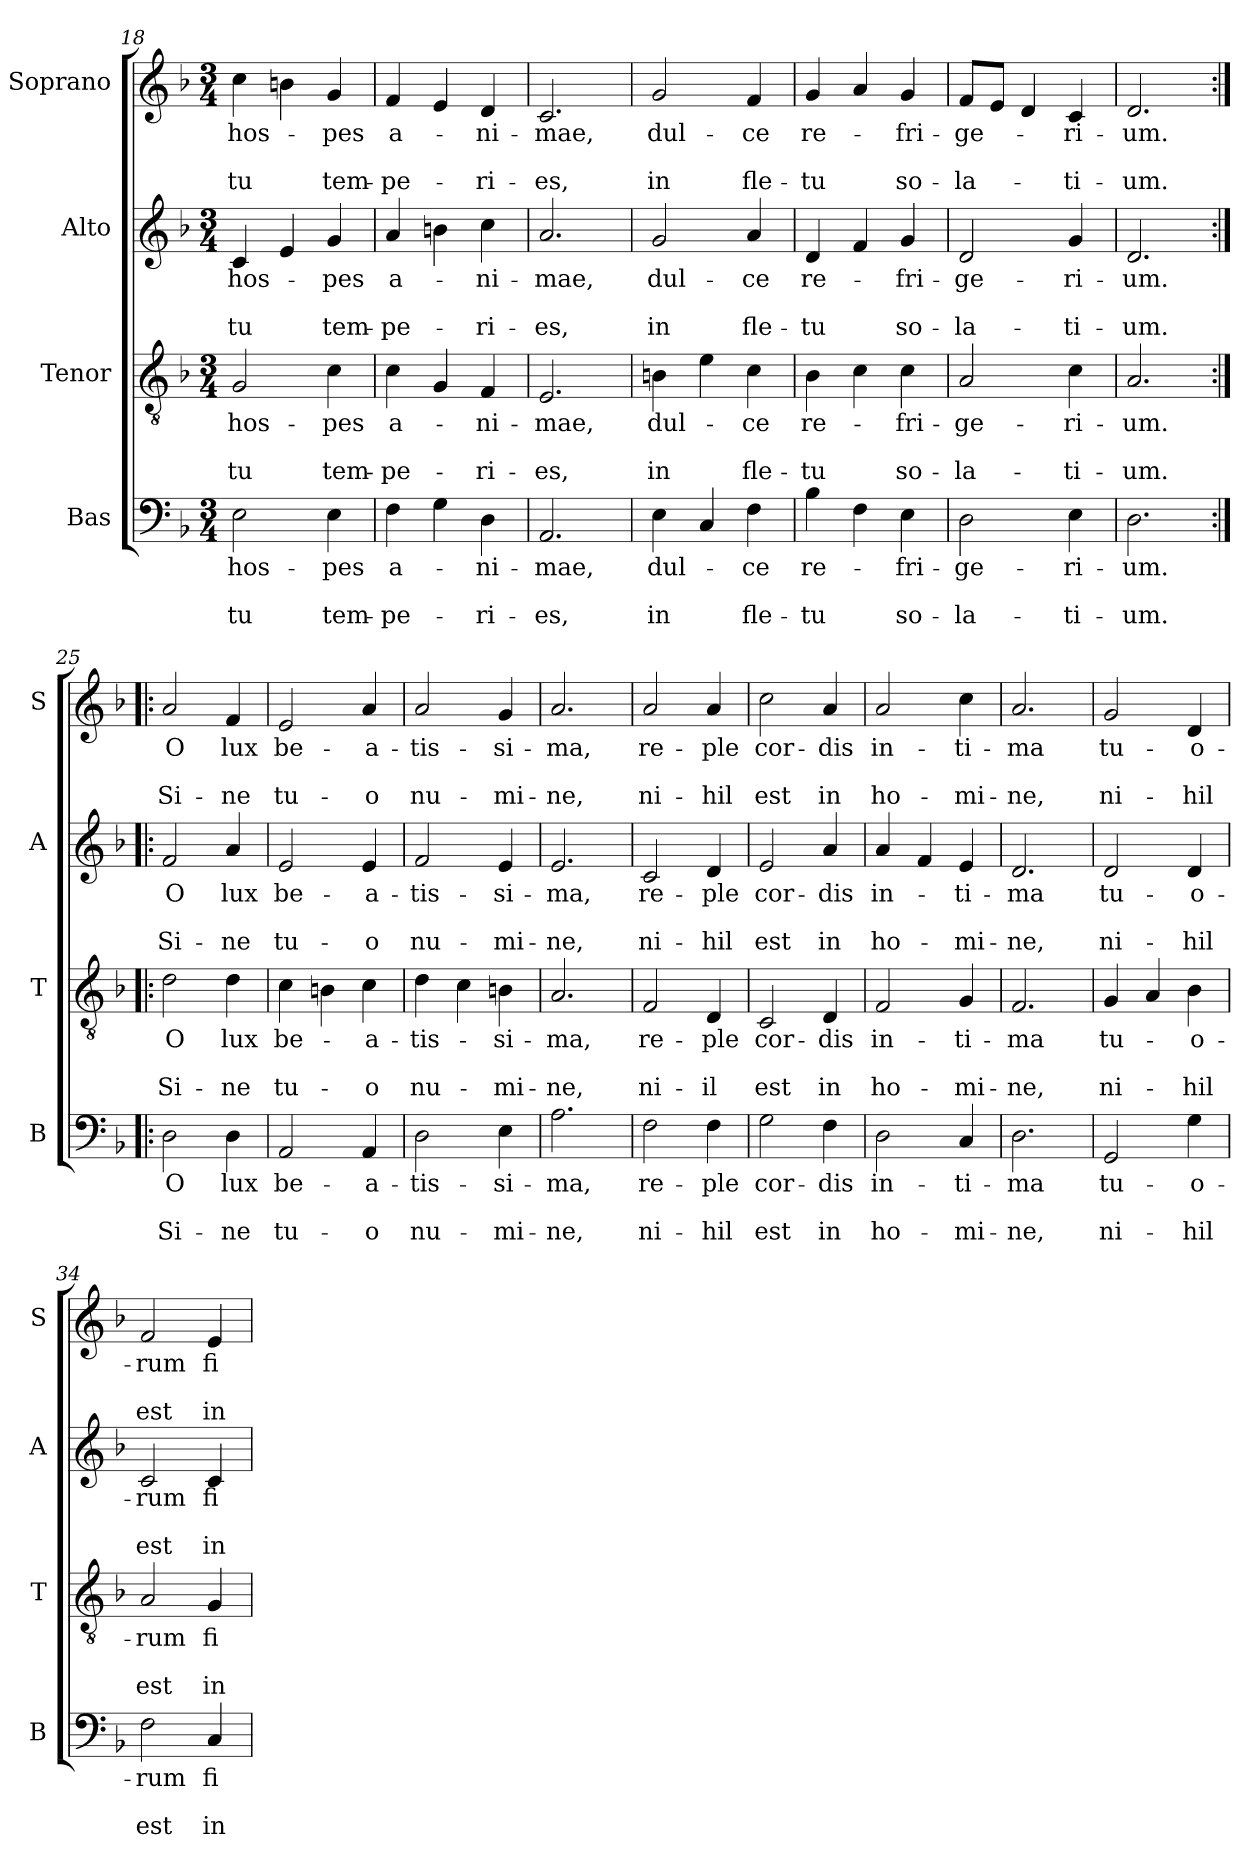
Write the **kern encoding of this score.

**kern	**text	**text	**text	**kern	**text	**text	**text	**kern	**text	**text	**text	**kern	**text	**text	**text
*part4	*part4	*part4	*part4	*part3	*part3	*part3	*part3	*part2	*part2	*part2	*part2	*part1	*part1	*part1	*part1
*staff4	*staff4	*staff4	*staff4	*staff3	*staff3	*staff3	*staff3	*staff2	*staff2	*staff2	*staff2	*staff1	*staff1	*staff1	*staff1
*I"Bas	*	*	*	*I"Tenor	*	*	*	*I"Alto	*	*	*	*I"Soprano	*	*	*
*I'B	*	*	*	*I'T	*	*	*	*I'A	*	*	*	*I'S	*	*	*
*clefF4	*	*	*	*clefGv2	*	*	*	*clefG2	*	*	*	*clefG2	*	*	*
*k[b-]	*	*	*	*k[b-]	*	*	*	*k[b-]	*	*	*	*k[b-]	*	*	*
*F:	*	*	*	*F:	*	*	*	*F:	*	*	*	*F:	*	*	*
*M3/4	*	*	*	*M3/4	*	*	*	*M3/4	*	*	*	*M3/4	*	*	*
=18	=18	=18	=18	=18	=18	=18	=18	=18	=18	=18	=18	=18	=18	=18	=18
2E\	hos-	.	-tu	2G/	hos-	.	-tu	4c/	hos-	.	-tu	4cc\	hos-	.	-tu
.	.	.	.	.	.	.	.	4e/	.	.	.	4bn\	.	.	.
4E\	-pes	.	tem-	4c\	-pes	.	tem-	4g/	-pes	.	tem-	4g/	-pes	.	tem-
=19	=19	=19	=19	=19	=19	=19	=19	=19	=19	=19	=19	=19	=19	=19	=19
4F\	a-	.	-pe-	4c\	a-	.	-pe-	4a/	a-	.	-pe-	4f/	a-	.	-pe-
4G\	.	.	.	4G/	.	.	.	4bn\	.	.	.	4e/	.	.	.
4D\	-ni-	.	-ri-	4F/	-ni-	.	-ri-	4cc\	-ni-	.	-ri-	4d/	-ni-	.	-ri-
=20	=20	=20	=20	=20	=20	=20	=20	=20	=20	=20	=20	=20	=20	=20	=20
2.AA/	-mae,	.	-es,	2.E/	-mae,	.	-es,	2.a/	-mae,	.	-es,	2.c/	-mae,	.	-es,
=21	=21	=21	=21	=21	=21	=21	=21	=21	=21	=21	=21	=21	=21	=21	=21
4E\	dul-	.	in	4Bn\	dul-	.	in	2g/	dul-	.	in	2g/	dul-	.	in
4C/	.	.	.	4e\	.	.	.	.	.	.	.	.	.	.	.
4F\	-ce	.	fle-	4c\	-ce	.	fle-	4a/	-ce	.	fle-	4f/	-ce	.	fle-
=22	=22	=22	=22	=22	=22	=22	=22	=22	=22	=22	=22	=22	=22	=22	=22
4B-\	re-	.	-tu	4B-\	re-	.	-tu	4d/	re-	.	-tu	4g/	re-	.	-tu
4F\	.	.	.	4c\	.	.	.	4f/	.	.	.	4a/	.	.	.
4E\	-fri-	.	so-	4c\	-fri-	.	so-	4g/	-fri-	.	so-	4g/	-fri-	.	so-
=23	=23	=23	=23	=23	=23	=23	=23	=23	=23	=23	=23	=23	=23	=23	=23
2D\	-ge-	.	-la-	2A/	-ge-	.	-la-	2d/	-ge-	.	-la-	8f/L	-ge-	.	-la-
.	.	.	.	.	.	.	.	.	.	.	.	8e/J	.	.	.
.	.	.	.	.	.	.	.	.	.	.	.	4d/	.	.	.
4E\	-ri-	.	-ti-	4c\	-ri-	.	-ti-	4g/	-ri-	.	-ti-	4c/	-ri-	.	-ti-
=24	=24	=24	=24	=24	=24	=24	=24	=24	=24	=24	=24	=24	=24	=24	=24
2.D\	-um.	.	-um.	2.A/	-um.	.	-um.	2.d/	-um.	.	-um.	2.d/	-um.	.	-um.
!!LO:LB:g=z
=25:|!|:	=25:|!|:	=25:|!|:	=25:|!|:	=25:|!|:	=25:|!|:	=25:|!|:	=25:|!|:	=25:|!|:	=25:|!|:	=25:|!|:	=25:|!|:	=25:|!|:	=25:|!|:	=25:|!|:	=25:|!|:
2D\	O	.	Si-	2d\	O	.	Si-	2f/	O	.	Si-	2a/	O	.	Si-
4D\	lux	.	-ne	4d\	lux	.	-ne	4a/	lux	.	-ne	4f/	lux	.	-ne
=26	=26	=26	=26	=26	=26	=26	=26	=26	=26	=26	=26	=26	=26	=26	=26
2AA/	be-	.	tu-	4c\	be-	.	tu-	2e/	be-	.	tu-	2e/	be-	.	tu-
.	.	.	.	4Bn\	.	.	.	.	.	.	.	.	.	.	.
4AA/	-a-	.	-o	4c\	-a-	.	-o	4e/	-a-	.	-o	4a/	-a-	.	-o
=27	=27	=27	=27	=27	=27	=27	=27	=27	=27	=27	=27	=27	=27	=27	=27
2D\	-tis-	.	nu-	4d\	-tis-	.	nu-	2f/	-tis-	.	nu-	2a/	-tis-	.	nu-
.	.	.	.	4c\	.	.	.	.	.	.	.	.	.	.	.
4E\	-si-	.	-mi-	4Bn\	-si-	.	-mi-	4e/	-si-	.	-mi-	4g/	-si-	.	-mi-
=28	=28	=28	=28	=28	=28	=28	=28	=28	=28	=28	=28	=28	=28	=28	=28
2.A\	-ma,	.	-ne,	2.A/	-ma,	.	-ne,	2.e/	-ma,	.	-ne,	2.a/	-ma,	.	-ne,
=29	=29	=29	=29	=29	=29	=29	=29	=29	=29	=29	=29	=29	=29	=29	=29
2F\	re-	.	ni-	2F/	re-	.	ni-	2c/	re-	.	ni-	2a/	re-	.	ni-
4F\	-ple	.	-hil	4D/	-ple	.	-il	4d/	-ple	.	-hil	4a/	-ple	.	-hil
=30	=30	=30	=30	=30	=30	=30	=30	=30	=30	=30	=30	=30	=30	=30	=30
2G\	cor-	.	est	2C/	cor-	.	est	2e/	cor-	.	est	2cc\	cor-	.	est
4F\	-dis	.	in	4D/	-dis	.	in	4a/	-dis	.	in	4a/	-dis	.	in
=31	=31	=31	=31	=31	=31	=31	=31	=31	=31	=31	=31	=31	=31	=31	=31
2D\	in-	.	ho-	2F/	in-	.	ho-	4a/	in-	.	ho-	2a/	in-	.	ho-
.	.	.	.	.	.	.	.	4f/	.	.	.	.	.	.	.
4C/	-ti-	.	-mi-	4G/	-ti-	.	-mi-	4e/	-ti-	.	-mi-	4cc\	-ti-	.	-mi-
=32	=32	=32	=32	=32	=32	=32	=32	=32	=32	=32	=32	=32	=32	=32	=32
2.D\	-ma	.	-ne,	2.F/	-ma	.	-ne,	2.d/	-ma	.	-ne,	2.a/	-ma	.	-ne,
!!LO:LB:g=z
=33	=33	=33	=33	=33	=33	=33	=33	=33	=33	=33	=33	=33	=33	=33	=33
2GG/	tu-	.	ni-	4G/	tu-	.	ni-	2d/	tu-	.	ni-	2g/	tu-	.	ni-
.	.	.	.	4A/	.	.	.	.	.	.	.	.	.	.	.
4G\	-o-	.	-hil	4B-\	-o-	.	-hil	4d/	-o-	.	-hil	4d/	-o-	.	-hil
=34	=34	=34	=34	=34	=34	=34	=34	=34	=34	=34	=34	=34	=34	=34	=34
2F\	-rum	.	est	2A/	-rum	.	est	2c/	-rum	.	est	2f/	-rum	.	est
4C/	fi-	.	in	4G/	fi-	.	in	4c/	fi-	.	in	4e/	fi-	.	in
=	=	=	=	=	=	=	=	=	=	=	=	=	=	=	=
*-	*-	*-	*-	*-	*-	*-	*-	*-	*-	*-	*-	*-	*-	*-	*-
